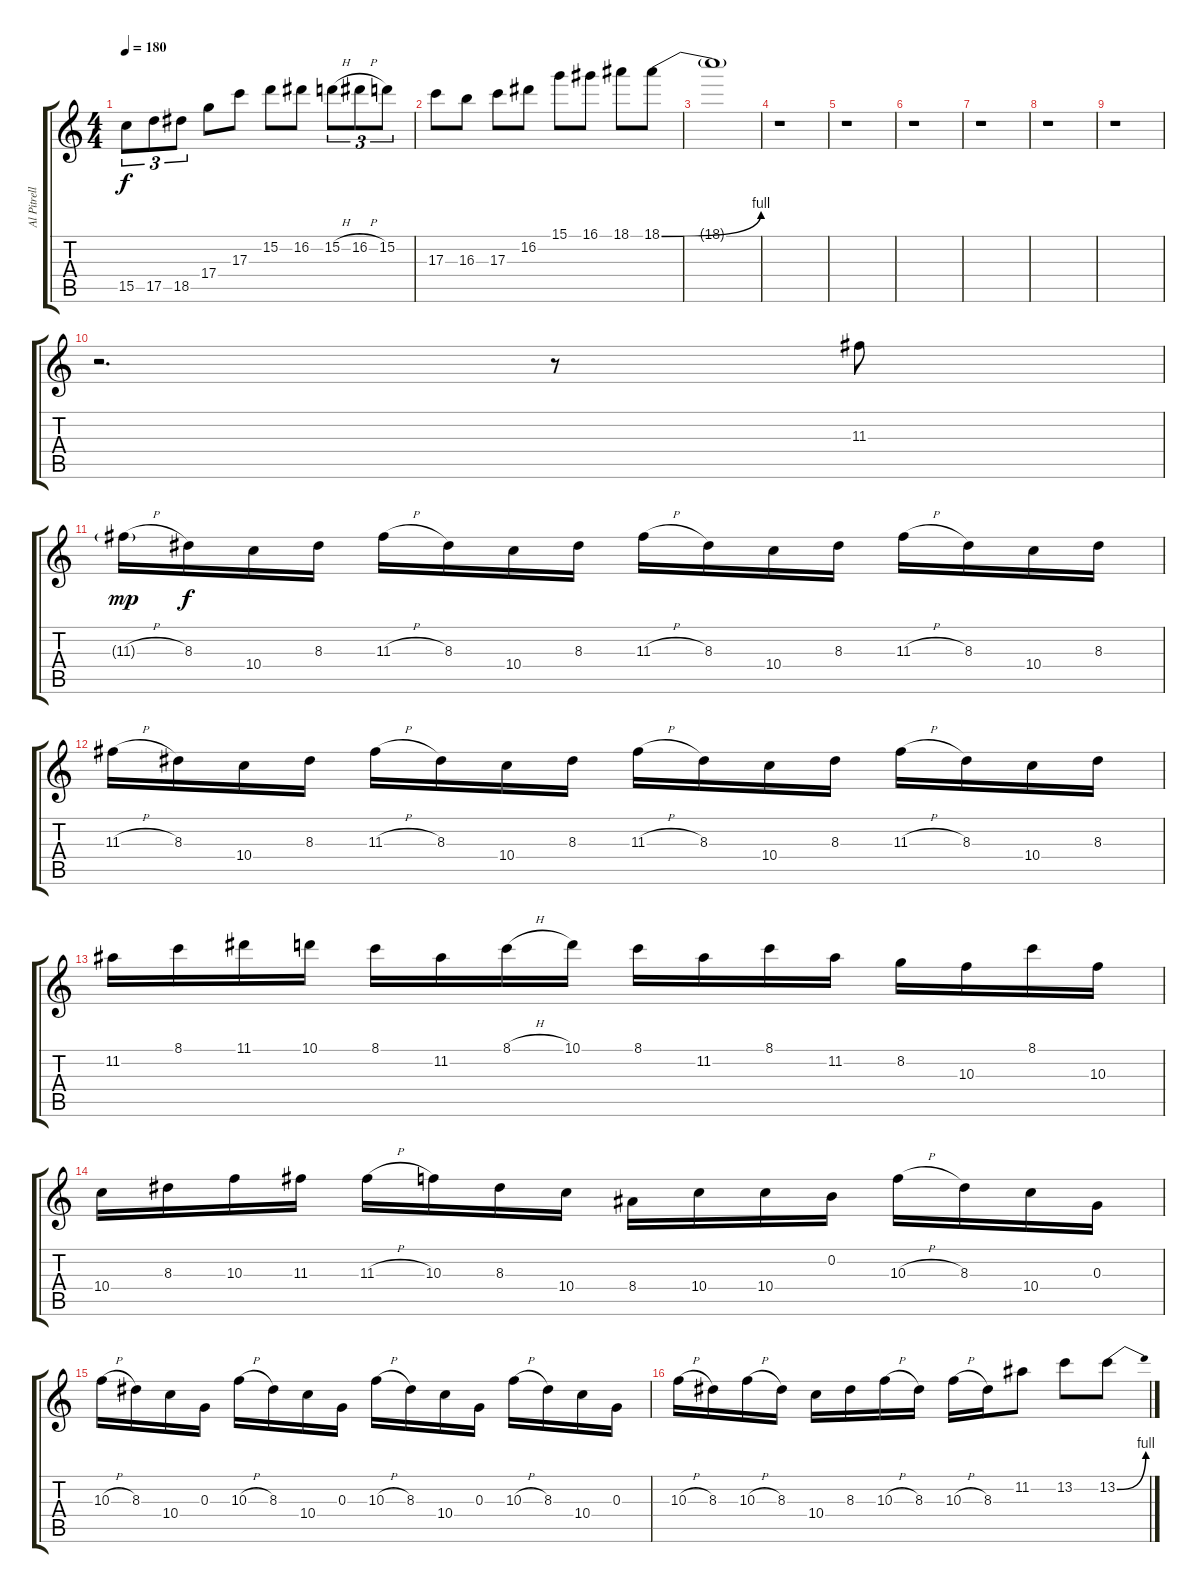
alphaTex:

\track ("Al Pitrelli" "Al Pitrell") {instrument distortionguitar}
\staff {score tabs}
\tuning (E4 B3 G3 D3 A2 E2) {hide}
\ts (4 4)
\tempo 180
\clef g2
\ks c
15.5.8{tu (3 2) dy f} 17.5.8{tu (3 2)} 18.5.8{tu (3 2)} 17.4.8 17.3.8 15.2.8 16.2.8 15.2{h}.8{tu (3 2)} 16.2{h}.8{tu (3 2)} 15.2.8{tu (3 2)} |
17.3.8 16.3.8 17.3.8 16.2.8 15.1.8 16.1.8 18.1.8 18.1{be (bend 0 0 60 4)}.8 |
18.1{t}.1 |
r.1 |
r.1 |
r.1 |
r.1 |
r.1 |
r.1 |
r.2{d} r.8 11.3.8 |
11.3{h g}.16{dy mp} 8.3.16{dy f} 10.4.16 8.3.16 11.3{h}.16 8.3.16 10.4.16 8.3.16 11.3{h}.16 8.3.16 10.4.16 8.3.16 11.3{h}.16 8.3.16 10.4.16 8.3.16 |
11.3{h}.16 8.3.16 10.4.16 8.3.16 11.3{h}.16 8.3.16 10.4.16 8.3.16 11.3{h}.16 8.3.16 10.4.16 8.3.16 11.3{h}.16 8.3.16 10.4.16 8.3.16 |
11.2.16 8.1.16 11.1.16 10.1.16 8.1.16 11.2.16 8.1{h}.16 10.1.16 8.1.16 11.2.16 8.1.16 11.2.16 8.2.16 10.3.16 8.1.16 10.3.16 |
10.4.16 8.3.16 10.3.16 11.3.16 11.3{h}.16 10.3.16 8.3.16 10.4.16 8.4.16 10.4.16 10.4.16 0.2.16 10.3{h}.16 8.3.16 10.4.16 0.3.16 |
10.3{h}.16 8.3.16 10.4.16 0.3.16 10.3{h}.16 8.3.16 10.4.16 0.3.16 10.3{h}.16 8.3.16 10.4.16 0.3.16 10.3{h}.16 8.3.16 10.4.16 0.3.16 |
10.3{h}.16 8.3.16 10.3{h}.16 8.3.16 10.4.16 8.3.16 10.3{h}.16 8.3.16 10.3{h}.16 8.3.16 11.2.8 13.2.8 13.2{be (bend 0 0 60 4)}.8
